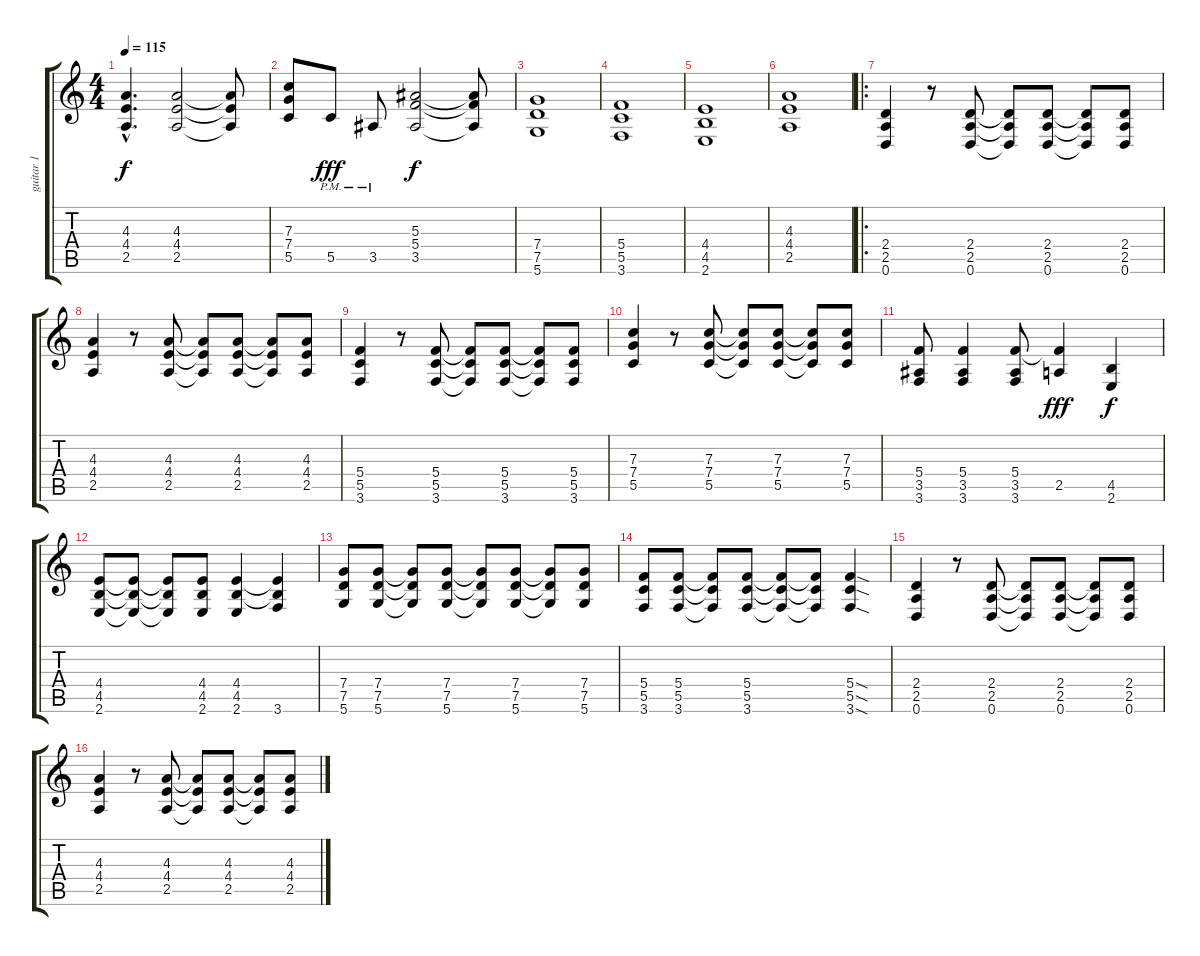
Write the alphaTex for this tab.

\track ("guitar 1" "guitar 1") {instrument distortionguitar}
\staff {score tabs}
\tuning (D4 A3 F3 C3 G2 D2) {hide}
\ts (4 4)
\tempo 115
\clef g2
\ks c
(4.3{hac} 4.4{hac} 2.5{hac}).4{d dy f} (4.3 4.4 2.5).2 (4.3{t} 4.4{t} 2.5{t}).8 |
(7.3 7.4 5.5).8 5.5{pm}.8{dy fff} 3.5{pm}.8 (5.3 5.4 3.5).2{dy f} (5.3{t} 5.4{t} 3.5{t}).8 |
(7.4 7.5 5.6).1 |
(5.4 5.5 3.6).1 |
(4.4 4.5 2.6).1 |
(4.3 4.4 2.5).1 |
\ro
(2.4 2.5 0.6).4 r.8 (2.4 2.5 0.6).8 (2.4{t} 2.5{t} 0.6{t}).8 (2.4 2.5 0.6).8 (2.4{t} 2.5{t} 0.6{t}).8 (2.4 2.5 0.6).8 |
(4.3 4.4 2.5).4 r.8 (4.3 4.4 2.5).8 (4.3{t} 4.4{t} 2.5{t}).8 (4.3 4.4 2.5).8 (4.3{t} 4.4{t} 2.5{t}).8 (4.3 4.4 2.5).8 |
(5.4 5.5 3.6).4 r.8 (5.4 5.5 3.6).8 (5.4{t} 5.5{t} 3.6{t}).8 (5.4 5.5 3.6).8 (5.4{t} 5.5{t} 3.6{t}).8 (5.4 5.5 3.6).8 |
(7.3 7.4 5.5).4 r.8 (7.3 7.4 5.5).8 (7.3{t} 7.4{t} 5.5{t}).8 (7.3 7.4 5.5).8 (7.3{t} 7.4{t} 5.5{t}).8 (7.3 7.4 5.5).8 |
(5.4 3.5 3.6).8 (5.4 3.5 3.6).4 (5.4 3.5 3.6).8 (5.4{t} 2.5).4{dy fff} (4.5 2.6).4{dy f} |
(4.4 4.5 2.6).8 (4.4{t} 4.5{t} 2.6{t}).8 (4.4{t} 4.5{t} 2.6{t}).8 (4.4 4.5 2.6).8 (4.4 4.5 2.6).4 (4.4{t} 4.5{t} 3.6).4 |
(7.4 7.5 5.6).8 (7.4 7.5 5.6).8 (7.4{t} 7.5{t} 5.6{t}).8 (7.4 7.5 5.6).8 (7.4{t} 7.5{t} 5.6{t}).8 (7.4 7.5 5.6).8 (7.4{t} 7.5{t} 5.6{t}).8 (7.4 7.5 5.6).8 |
(5.4 5.5 3.6).8 (5.4 5.5 3.6).8 (5.4{t} 5.5{t} 3.6{t}).8 (5.4 5.5 3.6).8 (5.4{t} 5.5{t} 3.6{t}).8 (5.4{t} 5.5{t} 3.6{t}).8 (5.4{sod} 5.5{sod} 3.6{sod}).4 |
(2.4 2.5 0.6).4 r.8 (2.4 2.5 0.6).8 (2.4{t} 2.5{t} 0.6{t}).8 (2.4 2.5 0.6).8 (2.4{t} 2.5{t} 0.6{t}).8 (2.4 2.5 0.6).8 |
(4.3 4.4 2.5).4 r.8 (4.3 4.4 2.5).8 (4.3{t} 4.4{t} 2.5{t}).8 (4.3 4.4 2.5).8 (4.3{t} 4.4{t} 2.5{t}).8 (4.3 4.4 2.5).8
